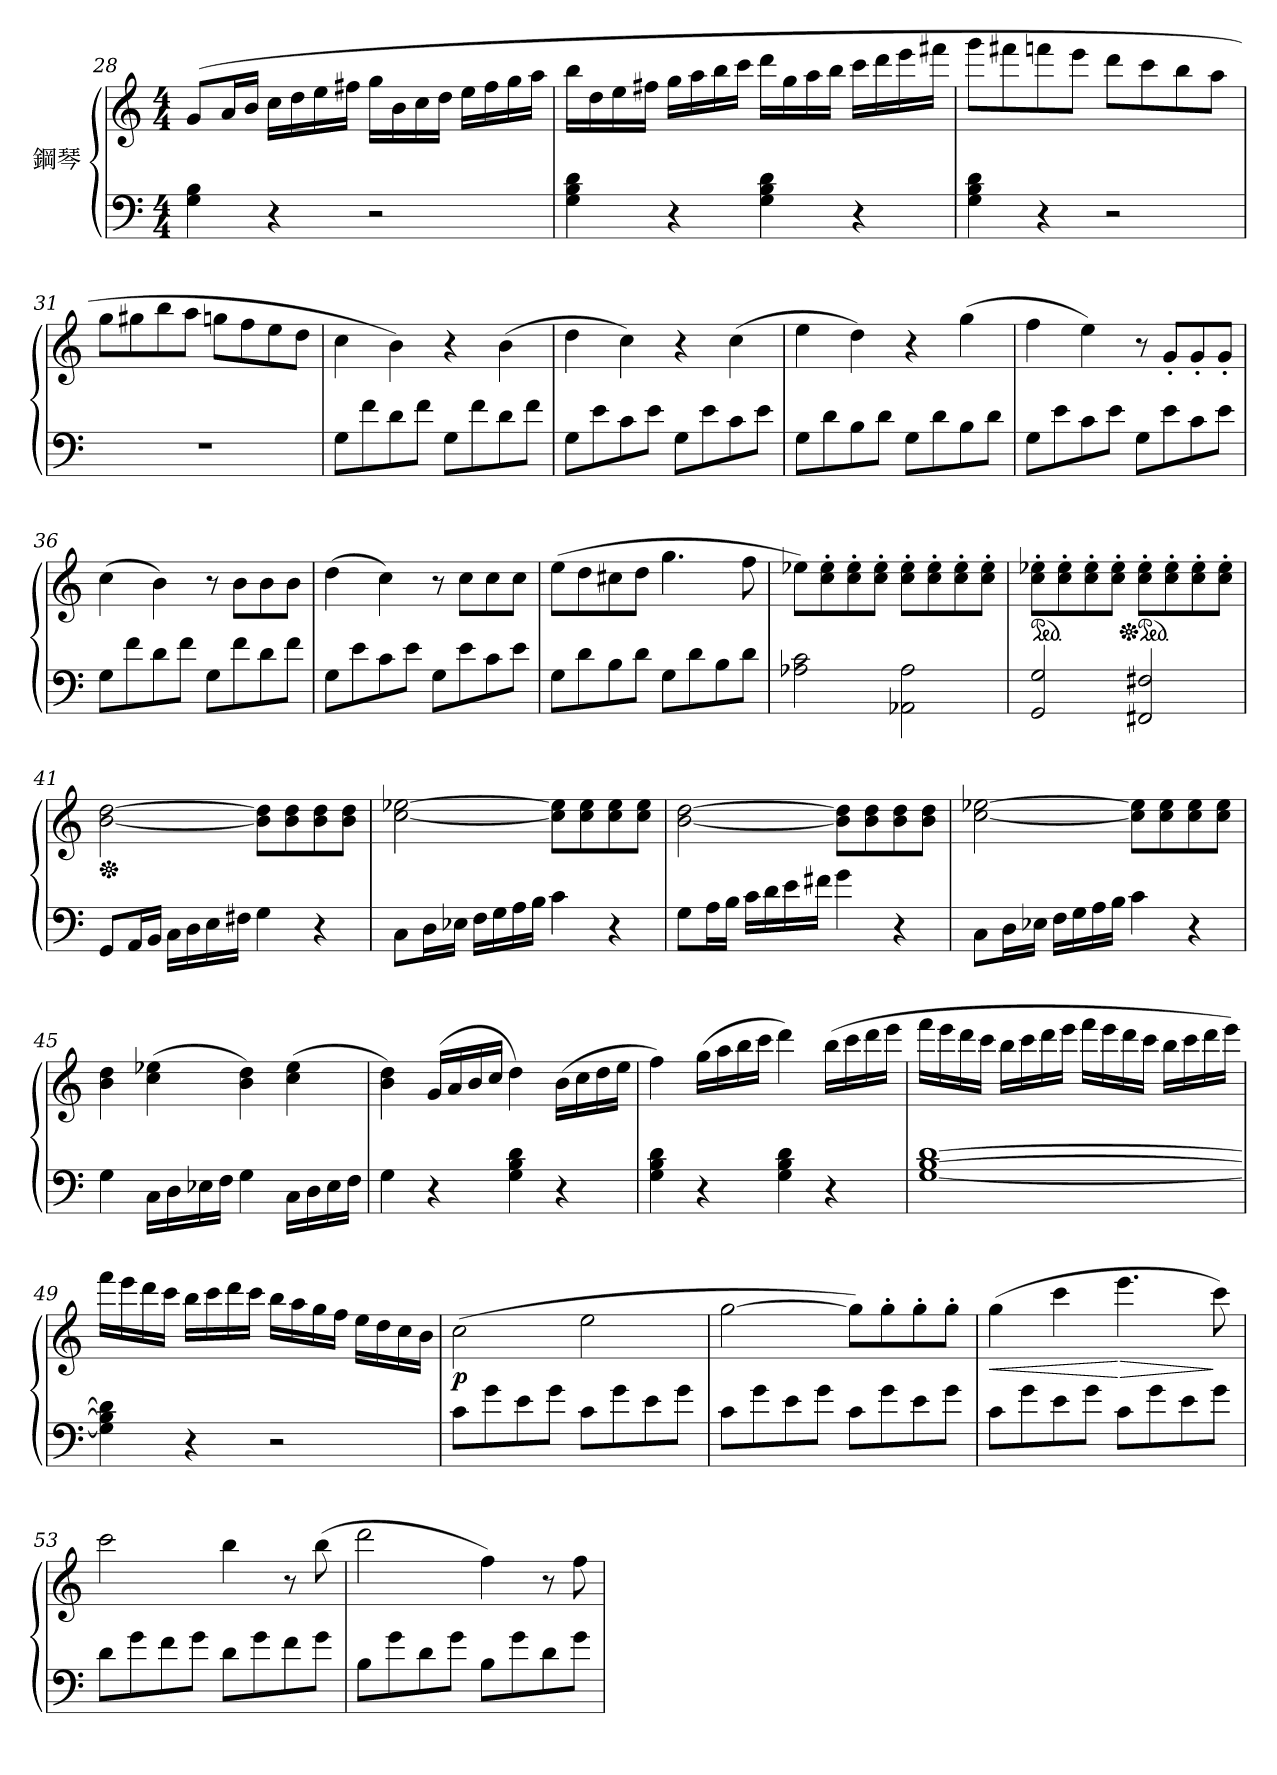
**kern	**kern	**dynam
*part1	*part1	*part1
*staff2	*staff1	*staff1/2
*I"鋼琴	*	*
!!LO:LB:g=z
*clefF4	*clefG2	*
*k[]	*k[]	*
*M4/4	*M4/4	*
=28	=28	=28
4G\ 4B\	(8g/L	.
.	16a/L	.
.	16b/JJ	.
4r	16cc\LL	.
.	16dd\	.
.	16ee\	.
.	16ff#X\JJ	.
2r	16gg\LL	.
.	16b\	.
.	16cc\	.
.	16dd\JJ	.
.	16ee\LL	.
.	16ff#\	.
.	16gg\	.
.	16aa\JJ	.
=29	=29	=29
4G\ 4B\ 4d\	16bb\LL	.
.	16dd\	.
.	16ee\	.
.	16ff#X\JJ	.
4r	16gg\LL	.
.	16aa\	.
.	16bb\	.
.	16ccc\JJ	.
4G\ 4B\ 4d\	16ddd\LL	.
.	16gg\	.
.	16aa\	.
.	16bb\JJ	.
4r	16ccc\LL	.
.	16ddd\	.
.	16eee\	.
.	16fff#X\JJ	.
=30	=30	=30
4G\ 4B\ 4d\	8ggg\L	.
.	8fff#X\	.
4r	8fffn\	.
.	8eee\J	.
2r	8ddd\L	.
.	8ccc\	.
.	8bb\	.
.	8aa\J	.
!!LO:LB:g=z
=31	=31	=31
1r	8gg\L	.
.	8gg#X\	.
.	8bb\	.
.	8aa\J	.
.	8ggn\L	.
.	8ff\	.
.	8ee\	.
.	8dd\J	.
=32	=32	=32
8G\L	4cc\	.
8f\	.	.
8d\	4b\)	.
8f\J	.	.
8G\L	4r	.
8f\	.	.
8d\	(4b\	.
8f\J	.	.
=33	=33	=33
8G\L	4dd\	.
8e\	.	.
8c\	4cc\)	.
8e\J	.	.
8G\L	4r	.
8e\	.	.
8c\	(4cc\	.
8e\J	.	.
=34	=34	=34
8G\L	4ee\	.
8d\	.	.
8B\	4dd\)	.
8d\J	.	.
8G\L	4r	.
8d\	.	.
8B\	(4gg\	.
8d\J	.	.
!!LO:LB:g=z
=35	=35	=35
8G\L	4ff\	.
8e\	.	.
8c\	4ee\)	.
8e\J	.	.
8G\L	8r	.
8e\	8g'/L	.
8c\	8g'/	.
8e\J	8g'/J	.
=36	=36	=36
8G\L	(4cc\	.
8f\	.	.
8d\	4b\)	.
8f\J	.	.
8G\L	8r	.
8f\	8b\L	.
8d\	8b\	.
8f\J	8b\J	.
=37	=37	=37
8G\L	(4dd\	.
8e\	.	.
8c\	4cc\)	.
8e\J	.	.
8G\L	8r	.
8e\	8cc\L	.
8c\	8cc\	.
8e\J	8cc\J	.
=38	=38	=38
8G\L	(8ee\L	.
8d\	8dd\	.
8B\	8cc#X\	.
8d\J	8dd\J	.
8G\L	4.gg\	.
8d\	.	.
8B\	.	.
8d\J	8ff\	.
!!LO:LB:g=z
=39	=39	=39
2A-X\ 2c\	8ee-X\L)	.
.	8cc\' 8ee-\'	.
.	8cc\' 8ee-\'	.
.	8cc\' 8ee-\'J	.
2AA-X\ 2A-\	8cc\' 8ee-\'L	.
.	8cc\' 8ee-\'	.
.	8cc\' 8ee-\'	.
.	8cc\' 8ee-\'J	.
=40	=40	=40
*	*ped	*
2GG/ 2G/	8cc\' 8ee-X\'L	.
.	8cc\' 8ee-\'	.
.	8cc\' 8ee-\'	.
.	8cc\' 8ee-\'J	.
*	*Xped	*
*	*ped	*
2FF#X/ 2F#X/	8cc\' 8ee-\'L	.
.	8cc\' 8ee-\'	.
.	8cc\' 8ee-\'	.
.	8cc\' 8ee-\'J	.
=41	=41	=41
*	*Xped	*
8GG/L	[2b\ [2dd\	.
16AA/L	.	.
16BB/JJ	.	.
16C\LL	.	.
16D\	.	.
16E\	.	.
16F#X\JJ	.	.
4G\	8b\] 8dd\]L	.
.	8b\ 8dd\	.
4r	8b\ 8dd\	.
.	8b\ 8dd\J	.
=42	=42	=42
8C\L	[2cc\ [2ee-X\	.
16D\L	.	.
16E-X\JJ	.	.
16F\LL	.	.
16G\	.	.
16A\	.	.
16B\JJ	.	.
4c\	8cc\] 8ee-\]L	.
.	8cc\ 8ee-\	.
4r	8cc\ 8ee-\	.
.	8cc\ 8ee-\J	.
!!LO:PB:g=z
=43	=43	=43
8G\L	[2b\ [2dd\	.
16A\L	.	.
16B\JJ	.	.
16c\LL	.	.
16d\	.	.
16e\	.	.
16f#X\JJ	.	.
4g\	8b\] 8dd\]L	.
.	8b\ 8dd\	.
4r	8b\ 8dd\	.
.	8b\ 8dd\J	.
=44	=44	=44
8C\L	[2cc\ [2ee-X\	.
16D\L	.	.
16E-X\JJ	.	.
16F\LL	.	.
16G\	.	.
16A\	.	.
16B\JJ	.	.
4c\	8cc\] 8ee-\]L	.
.	8cc\ 8ee-\	.
4r	8cc\ 8ee-\	.
.	8cc\ 8ee-\J	.
=45	=45	=45
4G\	4b\ 4dd\	.
16C\LL	(4cc\ 4ee-X\	.
16D\	.	.
16E-X\	.	.
16F\JJ	.	.
4G\	4b\ 4dd\)	.
16C\LL	(4cc\ 4ee-\	.
16D\	.	.
16E-\	.	.
16F\JJ	.	.
=46	=46	=46
4G\	4b\ 4dd\)	.
4r	(16g/LL	.
.	16a/	.
.	16b/	.
.	16cc/JJ	.
4G\ 4B\ 4d\	4dd\)	.
4r	(16b\LL	.
.	16cc\	.
.	16dd\	.
.	16ee\JJ	.
!!LO:LB:g=z
=47	=47	=47
4G\ 4B\ 4d\	4ff\)	.
4r	(16gg\LL	.
.	16aa\	.
.	16bb\	.
.	16ccc\JJ	.
4G\ 4B\ 4d\	4ddd\)	.
4r	(16bb\LL	.
.	16ccc\	.
.	16ddd\	.
.	16eee\JJ	.
=48	=48	=48
[1G [1B [1d	16fff\LL	.
.	16eee\	.
.	16ddd\	.
.	16ccc\JJ	.
.	16bb\LL	.
.	16ccc\	.
.	16ddd\	.
.	16eee\JJ	.
.	16fff\LL	.
.	16eee\	.
.	16ddd\	.
.	16ccc\JJ	.
.	16bb\LL	.
.	16ccc\	.
.	16ddd\	.
.	16eee\JJ)	.
=49	=49	=49
4G\] 4B\] 4d\]	16fff\LL	.
.	16eee\	.
.	16ddd\	.
.	16ccc\JJ	.
4r	16bb\LL	.
.	16ccc\	.
.	16ddd\	.
.	16ccc\JJ	.
2r	16bb\LL	.
.	16aa\	.
.	16gg\	.
.	16ff\JJ	.
.	16ee\LL	.
.	16dd\	.
.	16cc\	.
.	16b\JJ	.
!!LO:LB:g=z
=50	=50	=50
!	!	!LO:DY:b
8c\L	(2cc\	p
8g\	.	.
8e\	.	.
8g\J	.	.
8c\L	2ee\	.
8g\	.	.
8e\	.	.
8g\J	.	.
=51	=51	=51
8c\L	[2gg\	.
8g\	.	.
8e\	.	.
8g\J	.	.
8c\L	8gg\L])	.
8g\	8gg'\	.
8e\	8gg'\	.
8g\J	8gg'\J	.
=52	=52	=52
!	!	!LO:HP:b
8c\L	(4gg\	<
8g\	.	.
8e\	4ccc\	.
8g\J	.	.
!	!	!LO:HP:n=1:b
8c\L	4.eee\	[ >
8g\	.	.
8e\	.	.
8g\J	8ccc\)	]
=53	=53	=53
8d\L	2ccc\	.
8g\	.	.
8f\	.	.
8g\J	.	.
8d\L	4bb\	.
8g\	.	.
8f\	8r	.
8g\J	(8bb\	.
!!LO:LB:g=z
=54	=54	=54
8B\L	2ddd\	.
8g\	.	.
8d\	.	.
8g\J	.	.
8B\L	4ff\)	.
8g\	.	.
8d\	8r	.
8g\J	8ff\	.
=	=	=
*-	*-	*-
